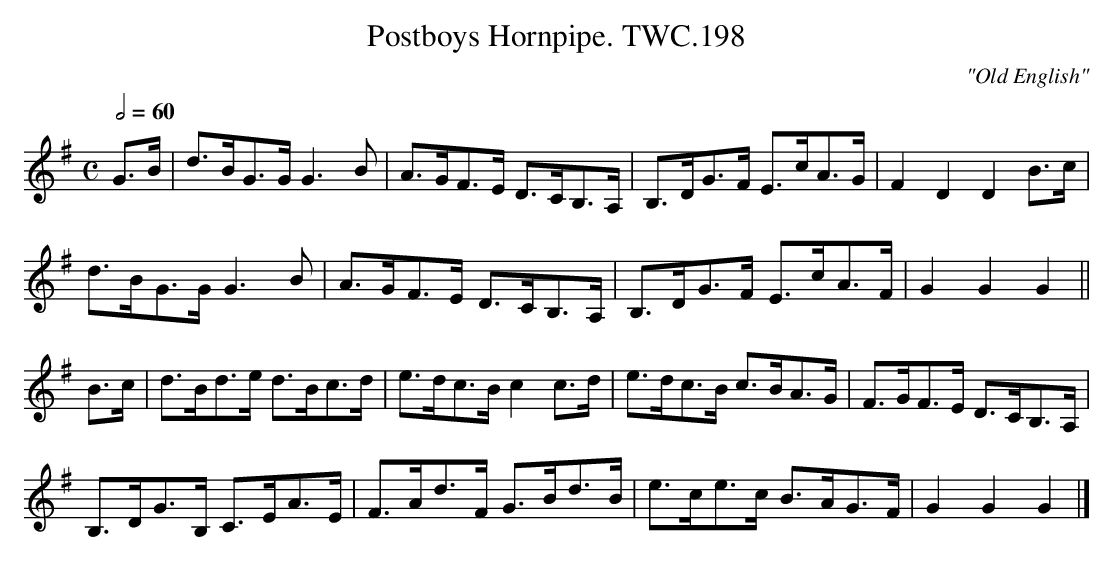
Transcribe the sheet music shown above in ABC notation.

X:1
T:Postboys Hornpipe. TWC.198
M:C
L:1/8
C:"Old English"
Q:2/4=60
K:G
G>B | d>BG>G G3B | A>GF>E D>CB,>A, | B,>DG>F E>cA>G | F2D2D2 B>c |
d>BG>G G3B | A>GF>E D>CB,>A, | B,>DG>F E>cA>F | G2G2G2 ||
B>c | d>Bd>e d>Bc>d | e>dc>B c2c>d | e>dc>B c>BA>G | F>GF>E D>CB,>A, |
B,>DG>B, C>EA>E | F>Ad>F G>Bd>B | e>ce>c B>AG>F | G2G2G2 |]
